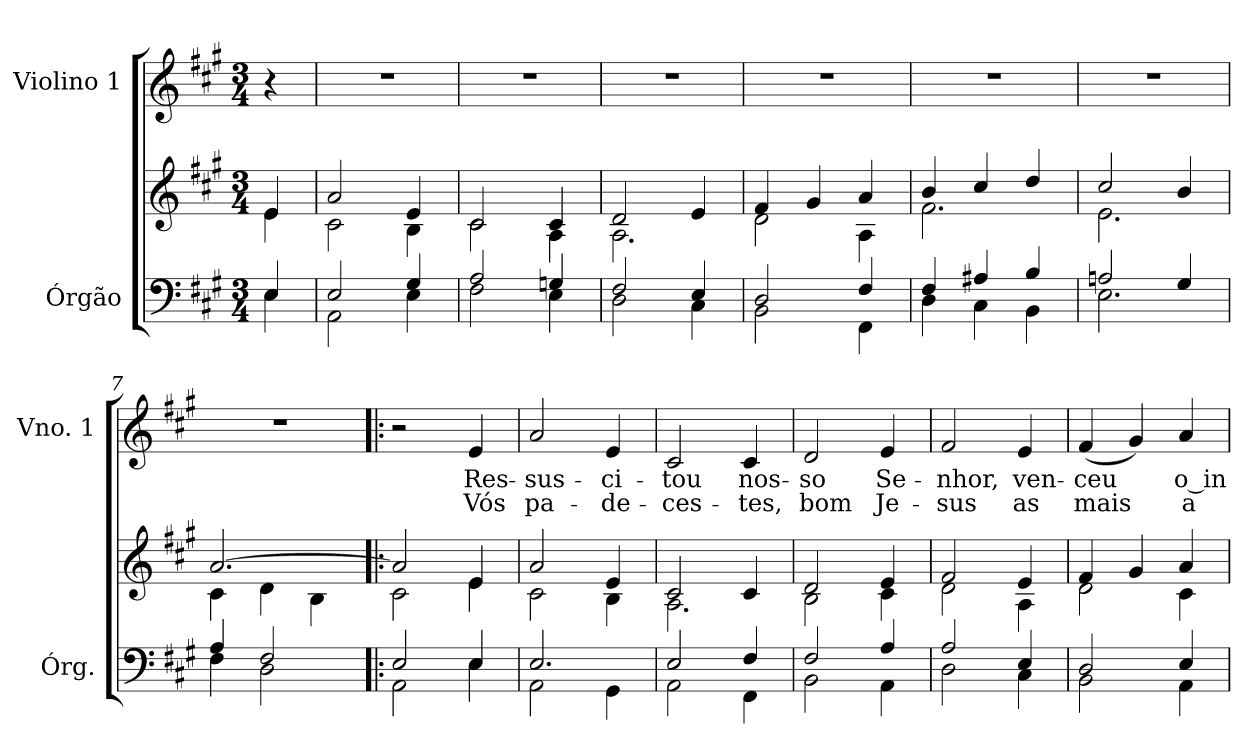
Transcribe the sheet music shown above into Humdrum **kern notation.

**kern	**kern	**kern	**text	**text
*part2	*part2	*part1	*part1	*part1
*staff3	*staff2	*staff1	*staff1	*staff1
*I"Órgão	*	*I"Violino 1	*	*
*I'Órg.	*	*I'Vno. 1	*	*
!!LO:PB:g=z
*clefF4	*clefG2	*clefG2	*	*
*k[f#c#g#]	*k[f#c#g#]	*k[f#c#g#]	*	*
*A:	*A:	*A:	*	*
*M3/4	*M3/4	*M3/4	*	*
*MM120	*MM120	*MM120	*	*
=	=	=	=	=
*^	*^	*	*	*
4Ei/	4Ei\	4ei/	4ei\	4r	.	.
=1	=1	=1	=1	=1	=1	=1
!	!	!	!	!LO:N:vis=1	!	!
2Ei/	2AAi\	2ai/	2c#i\	2.r	.	.
4G#i/	4Ei\	4ei/	4Bi\	.	.	.
=2	=2	=2	=2	=2	=2	=2
!	!	!	!	!LO:N:vis=1	!	!
2Ai/	2F#i\	2c#i/	2c#i\	2.r	.	.
4Gni/	4Ei\	4c#i/	4Ai\	.	.	.
=3	=3	=3	=3	=3	=3	=3
!	!	!	!	!LO:N:vis=1	!	!
2F#i/	2Di\	2di/	2.Ai\	2.r	.	.
4Ei/	4C#i\	4ei/	.	.	.	.
=4	=4	=4	=4	=4	=4	=4
!	!	!	!	!LO:N:vis=1	!	!
2Di/	2BBi\	4f#i/	2di\	2.r	.	.
.	.	4g#i/	.	.	.	.
4F#i/	4FF#i\	4ai/	4Ai\	.	.	.
=5	=5	=5	=5	=5	=5	=5
!	!	!	!	!LO:N:vis=1	!	!
4F#i/	4Di\	4bi/	2.f#i\	2.r	.	.
4A#Xi/	4C#i\	4cc#i/	.	.	.	.
4Bi/	4BBi\	4ddi/	.	.	.	.
=6	=6	=6	=6	=6	=6	=6
!	!	!	!	!LO:N:vis=1	!	!
2Ani/	2.Ei\	2cc#i/	2.ei\	2.r	.	.
4G#i/	.	4bi/	.	.	.	.
=7	=7	=7	=7	=7	=7	=7
!	!	!	!	!LO:N:vis=1	!	!
4Ai/	4F#i\	[>2.ai/	4c#i\	2.r	.	.
2F#i/	2Di\	.	4di\	.	.	.
.	.	.	4Bi\	.	.	.
=8!|:	=8!|:	=8!|:	=8!|:	=8!|:	=8!|:	=8!|:
2Ei/	2AAi\	2ai/]	2c#i\	2r	.	.
!	!	!	!	!	!LO:LY:b:color=#000000	!LO:LY:b:color=#000000
4Ei/	4Ei\	4ei/	4ei\	4ei/	Res-	Vós
!!LO:LB:g=z
=9	=9	=9	=9	=9	=9	=9
!	!	!	!	!	!LO:LY:b:color=#000000	!LO:LY:b:color=#000000
2.Ei/	2AAi\	2ai/	2c#i\	2ai/	-sus-	pa-
!	!	!	!	!	!LO:LY:b:color=#000000	!LO:LY:b:color=#000000
.	4GG#i\	4ei/	4Bi\	4ei/	-ci-	-de-
=10	=10	=10	=10	=10	=10	=10
!	!	!	!	!	!LO:LY:b:color=#000000	!LO:LY:b:color=#000000
2Ei/	2AAi\	2c#i/	2.Ai\	2c#i/	-tou	-ces-
!	!	!	!	!	!LO:LY:b:color=#000000	!LO:LY:b:color=#000000
4F#i/	4FF#i\	4c#i/	.	4c#i/	nos-	-tes,
=11	=11	=11	=11	=11	=11	=11
!	!	!	!	!	!LO:LY:b:color=#000000	!LO:LY:b:color=#000000
2F#i/	2BBi\	2di/	2Bi\	2di/	-so	bom
!	!	!	!	!	!LO:LY:b:color=#000000	!LO:LY:b:color=#000000
4Ai/	4AAi\	4ei/	4c#i\	4ei/	Se-	Je-
=12	=12	=12	=12	=12	=12	=12
!	!	!	!	!	!LO:LY:b:color=#000000	!LO:LY:b:color=#000000
2Ai/	2Di\	2f#i/	2di\	2f#i/	-nhor,	-sus
!	!	!	!	!	!LO:LY:b:color=#000000	!LO:LY:b:color=#000000
4Ei/	4C#i\	4ei/	4Ai\	4ei/	ven-	as
=13	=13	=13	=13	=13	=13	=13
!	!	!	!	!	!LO:LY:b:color=#000000	!LO:LY:b:color=#000000
2Di/	2BBi\	4f#i/	2di\	(4f#i/	-ceu	mais
.	.	4g#i/	.	4g#i/)	.	.
!	!	!	!	!	!LO:LY:b:color=#000000	!LO:LY:b:color=#000000
4Ei/	4AAi\	4ai/	4c#i\	4ai/	o_in-	a-
*v	*v	*	*	*	*	*
*	*v	*v	*	*	*
=	=	=	=	=
*-	*-	*-	*-	*-
